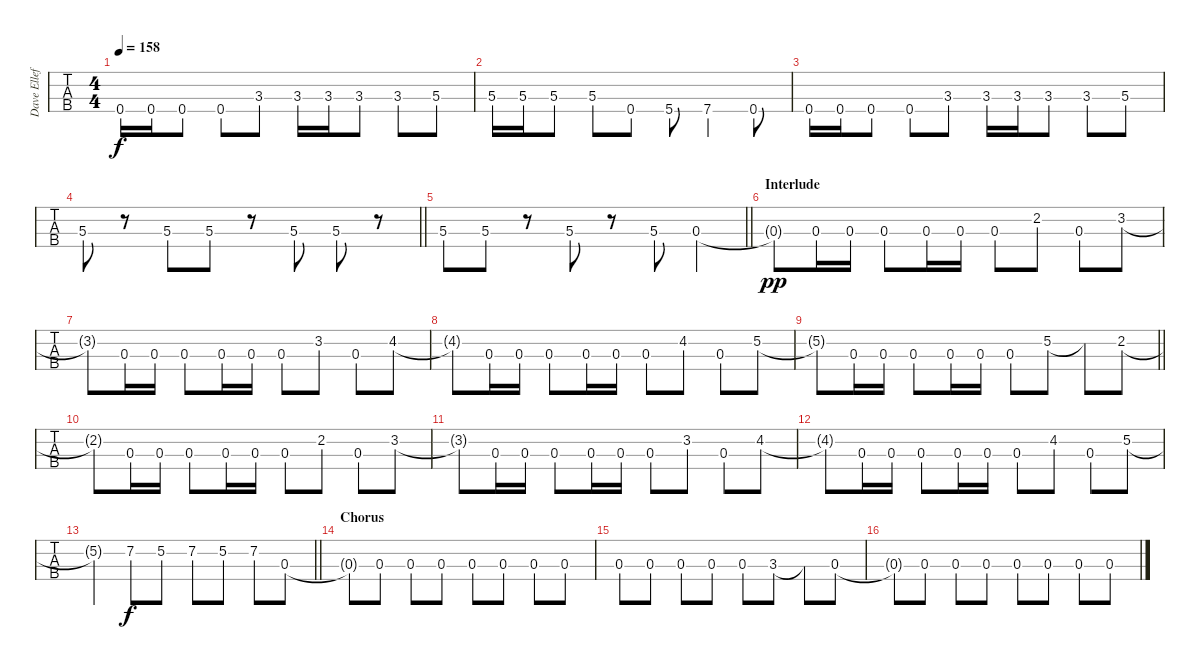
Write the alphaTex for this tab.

\track ("Dave Ellefson" "Dave Ellef") {instrument electricbasspick}
\staff {tabs}
\tuning (G2 D2 A1 E1) {hide}
\ts (4 4)
\tempo 158
\clef f4
\ks c
0.4.16{dy f} 0.4.16 0.4.8 0.4.8 3.3.8 3.3.16 3.3.16 3.3.8 3.3.8 5.3.8 |
5.3.16 5.3.16 5.3.8 5.3.8 0.4.8 5.4.8 7.4.4 0.4.8 |
0.4.16 0.4.16 0.4.8 0.4.8 3.3.8 3.3.16 3.3.16 3.3.8 3.3.8 5.3.8 |
\barLineRight lightlight
5.3.8 r.8 5.3.8 5.3.8 r.8 5.3.8 5.3.8 r.8 |
\barLineRight lightlight
5.3.8 5.3.8 r.8 5.3.8 r.8 5.3.8 0.3.4 |
\section ("" "Interlude")
0.3{t}.8{dy pp} 0.3.16 0.3.16 0.3.8 0.3.16 0.3.16 0.3.8 2.2.8 0.3.8 3.2.8 |
3.2{t}.8 0.3.16 0.3.16 0.3.8 0.3.16 0.3.16 0.3.8 3.2.8 0.3.8 4.2.8 |
4.2{t}.8 0.3.16 0.3.16 0.3.8 0.3.16 0.3.16 0.3.8 4.2.8 0.3.8 5.2.8 |
\barLineRight lightlight
5.2{t}.8 0.3.16 0.3.16 0.3.8 0.3.16 0.3.16 0.3.8 5.2.8 5.2{t}.8 2.2.8 |
2.2{t}.8 0.3.16 0.3.16 0.3.8 0.3.16 0.3.16 0.3.8 2.2.8 0.3.8 3.2.8 |
3.2{t}.8 0.3.16 0.3.16 0.3.8 0.3.16 0.3.16 0.3.8 3.2.8 0.3.8 4.2.8 |
4.2{t}.8 0.3.16 0.3.16 0.3.8 0.3.16 0.3.16 0.3.8 4.2.8 0.3.8 5.2.8 |
\barLineRight lightlight
5.2{t}.4 7.2.8{dy f} 5.2.8 7.2.8 5.2.8 7.2.8 0.3.8 |
\section ("" "Chorus")
0.3{t}.8 0.3.8 0.3.8 0.3.8 0.3.8 0.3.8 0.3.8 0.3.8 |
0.3.8 0.3.8 0.3.8 0.3.8 0.3.8 3.3.8 3.3{t}.8 0.3.8 |
0.3{t}.8 0.3.8 0.3.8 0.3.8 0.3.8 0.3.8 0.3.8 0.3.8
